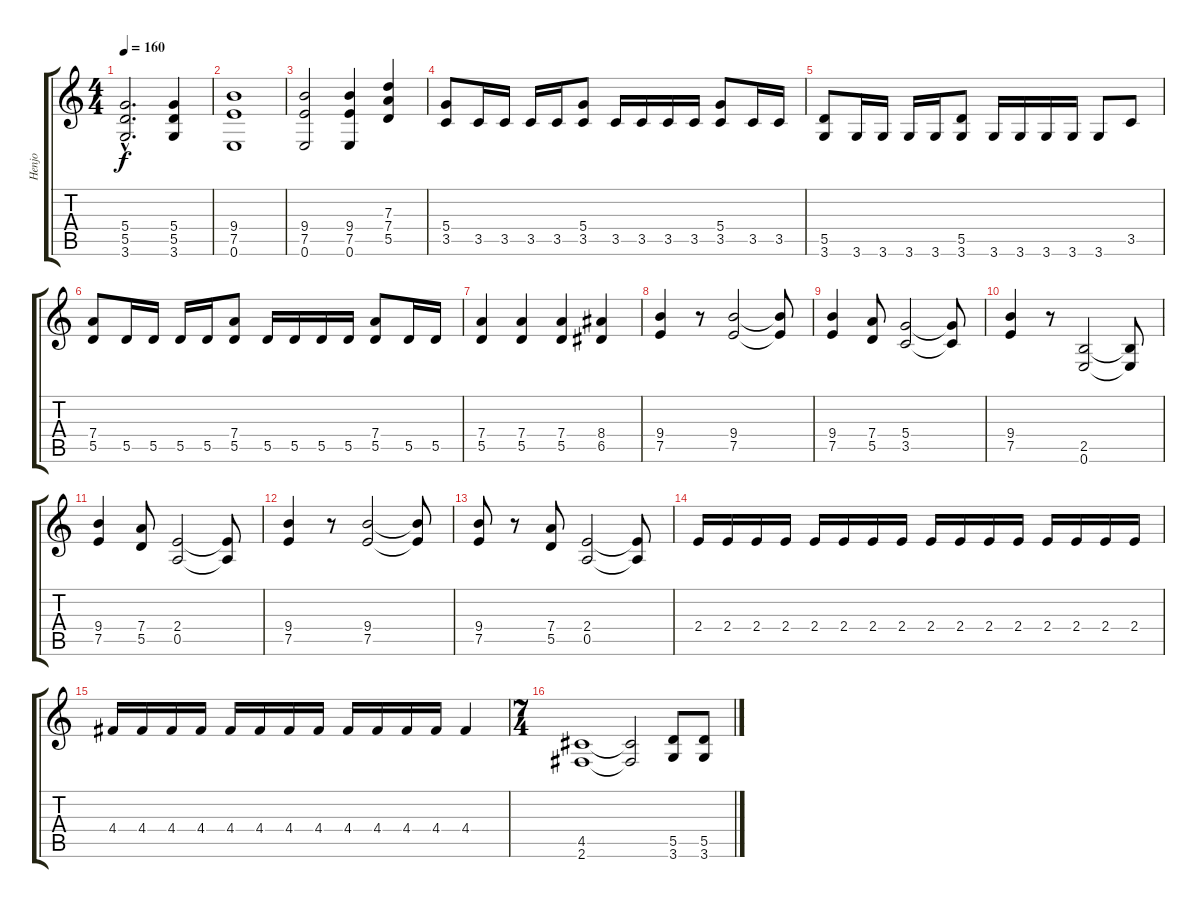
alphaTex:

\track ("Henjo" "Henjo") {instrument distortionguitar}
\staff {score tabs}
\tuning (E4 B3 G3 D3 A2 E2) {hide}
\ts (4 4)
\tempo 160
\clef g2
\ks c
(5.4{hac t} 5.5{hac t} 3.6{hac t}).2{d dy f} (5.4 5.5 3.6).4 |
(9.4 7.5 0.6).1 |
(9.4 7.5 0.6).2 (9.4 7.5 0.6).4 (7.3 7.4 5.5).4 |
(5.4 3.5).8 3.5.16 3.5.16 3.5.16 3.5.16 (5.4 3.5).8 3.5.16 3.5.16 3.5.16 3.5.16 (5.4 3.5).8 3.5.16 3.5.16 |
(5.5 3.6).8 3.6.16 3.6.16 3.6.16 3.6.16 (5.5 3.6).8 3.6.16 3.6.16 3.6.16 3.6.16 3.6.8 3.5.8 |
(7.4 5.5).8 5.5.16 5.5.16 5.5.16 5.5.16 (7.4 5.5).8 5.5.16 5.5.16 5.5.16 5.5.16 (7.4 5.5).8 5.5.16 5.5.16 |
(7.4 5.5).4 (7.4 5.5).4 (7.4 5.5).4 (8.4 6.5).4 |
(9.4 7.5).4 r.8 (9.4 7.5).2 (9.4{t} 7.5{t}).8 |
(9.4 7.5).4 (7.4 5.5).8 (5.4 3.5).2 (5.4{t} 3.5{t}).8 |
(9.4 7.5).4 r.8 (2.5 0.6).2 (2.5{t} 0.6{t}).8 |
(9.4 7.5).4 (7.4 5.5).8 (2.4 0.5).2 (2.4{t} 0.5{t}).8 |
(9.4 7.5).4 r.8 (9.4 7.5).2 (9.4{t} 7.5{t}).8 |
(9.4 7.5).8 r.8 (7.4 5.5).8 (2.4 0.5).2 (2.4{t} 0.5{t}).8 |
2.4.16 2.4.16 2.4.16 2.4.16 2.4.16 2.4.16 2.4.16 2.4.16 2.4.16 2.4.16 2.4.16 2.4.16 2.4.16 2.4.16 2.4.16 2.4.16 |
4.4.16 4.4.16 4.4.16 4.4.16 4.4.16 4.4.16 4.4.16 4.4.16 4.4.16 4.4.16 4.4.16 4.4.16 4.4.4 |
\ts (7 4)
(4.5 2.6).1 (4.5{t} 2.6{t}).2 (5.5 3.6).8 (5.5 3.6).8
